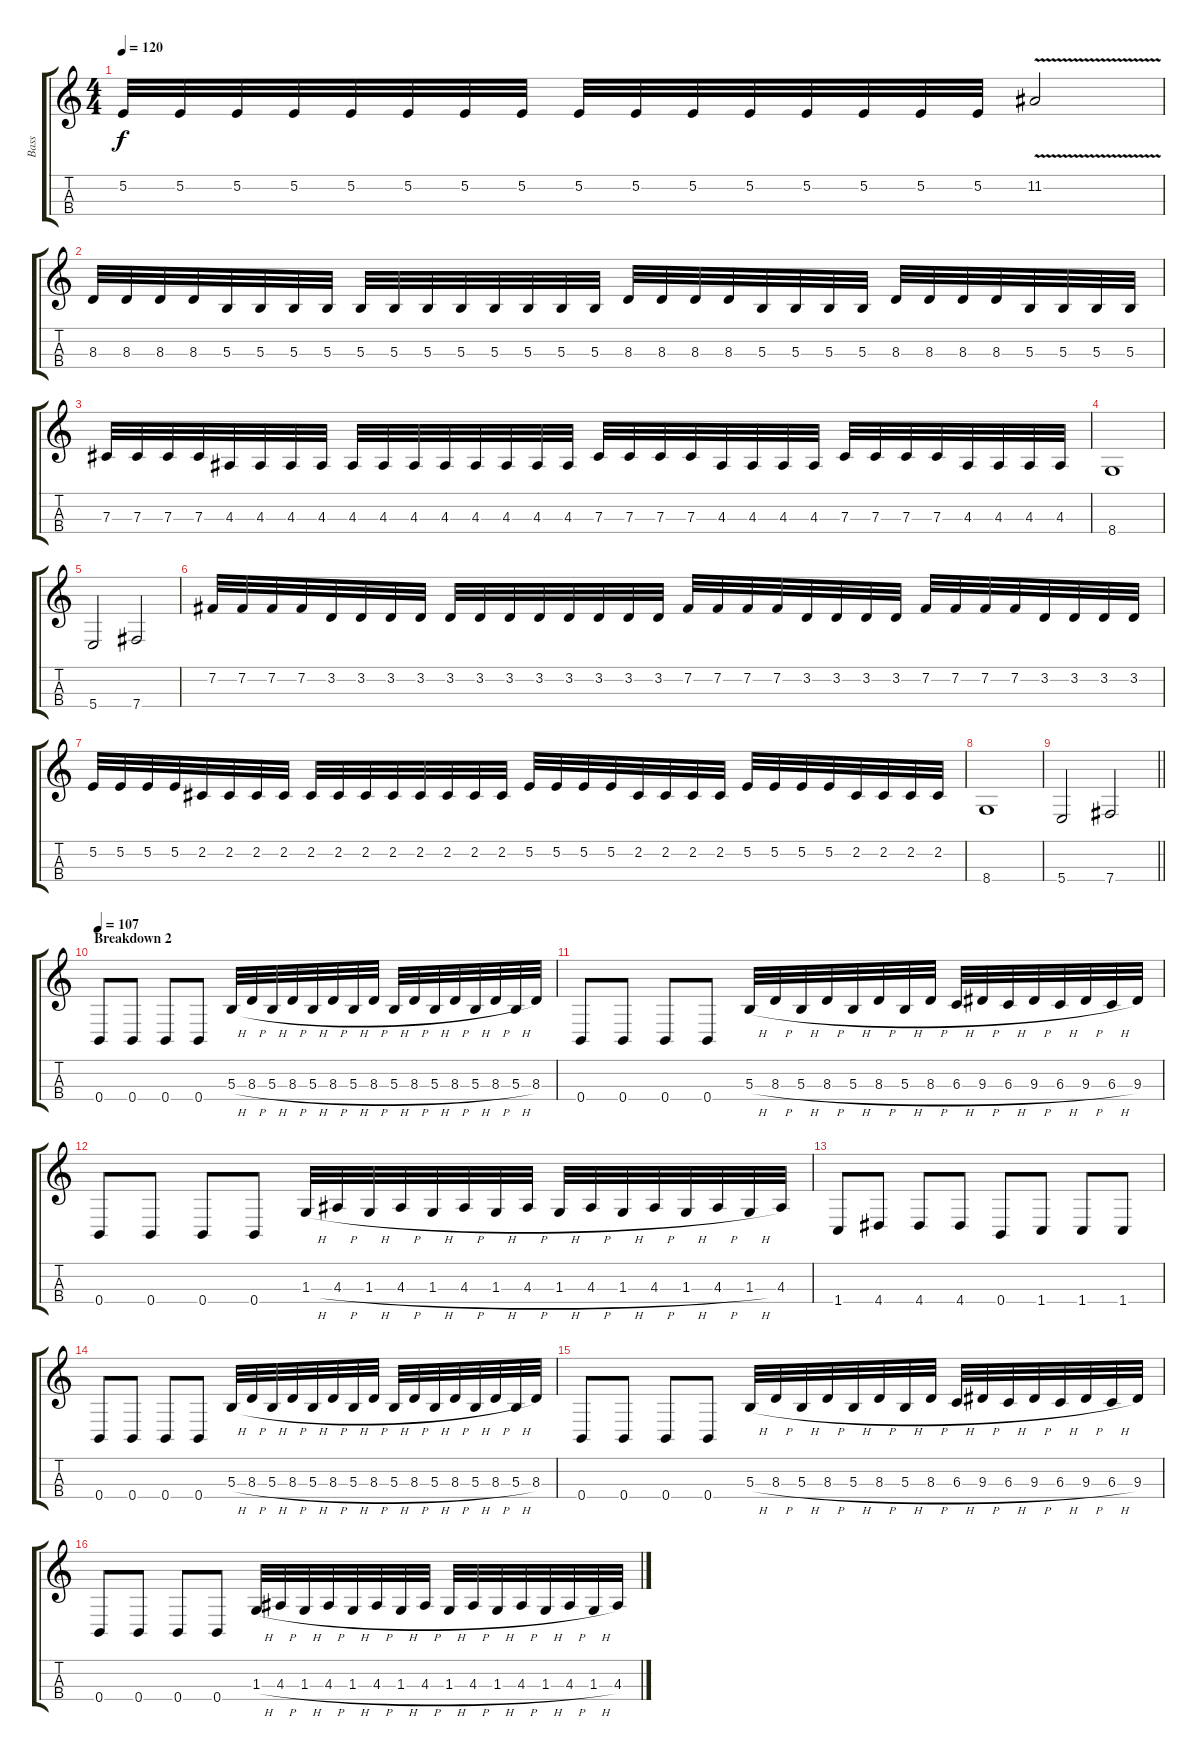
\track ("Bass" "Bass") {instrument electricbassfinger}
\staff {score tabs}
\tuning (E3 B2 Gb2 B1) {hide}
\ts (4 4)
\tempo 120
\clef g2
\ks c
5.2.32{dy f} 5.2.32 5.2.32 5.2.32 5.2.32 5.2.32 5.2.32 5.2.32 5.2.32 5.2.32 5.2.32 5.2.32 5.2.32 5.2.32 5.2.32 5.2.32 11.2{v}.2 |
8.3.32 8.3.32 8.3.32 8.3.32 5.3.32 5.3.32 5.3.32 5.3.32 5.3.32 5.3.32 5.3.32 5.3.32 5.3.32 5.3.32 5.3.32 5.3.32 8.3.32 8.3.32 8.3.32 8.3.32 5.3.32 5.3.32 5.3.32 5.3.32 8.3.32 8.3.32 8.3.32 8.3.32 5.3.32 5.3.32 5.3.32 5.3.32 |
7.3.32 7.3.32 7.3.32 7.3.32 4.3.32 4.3.32 4.3.32 4.3.32 4.3.32 4.3.32 4.3.32 4.3.32 4.3.32 4.3.32 4.3.32 4.3.32 7.3.32 7.3.32 7.3.32 7.3.32 4.3.32 4.3.32 4.3.32 4.3.32 7.3.32 7.3.32 7.3.32 7.3.32 4.3.32 4.3.32 4.3.32 4.3.32 |
8.4.1 |
5.4.2 7.4.2 |
7.2.32 7.2.32 7.2.32 7.2.32 3.2.32 3.2.32 3.2.32 3.2.32 3.2.32 3.2.32 3.2.32 3.2.32 3.2.32 3.2.32 3.2.32 3.2.32 7.2.32 7.2.32 7.2.32 7.2.32 3.2.32 3.2.32 3.2.32 3.2.32 7.2.32 7.2.32 7.2.32 7.2.32 3.2.32 3.2.32 3.2.32 3.2.32 |
5.2.32 5.2.32 5.2.32 5.2.32 2.2.32 2.2.32 2.2.32 2.2.32 2.2.32 2.2.32 2.2.32 2.2.32 2.2.32 2.2.32 2.2.32 2.2.32 5.2.32 5.2.32 5.2.32 5.2.32 2.2.32 2.2.32 2.2.32 2.2.32 5.2.32 5.2.32 5.2.32 5.2.32 2.2.32 2.2.32 2.2.32 2.2.32 |
8.4.1 |
\barLineRight lightlight
5.4.2 7.4.2 |
\section ("" "Breakdown 2")
\tempo 107
0.4.8 0.4.8 0.4.8 0.4.8 5.3{h}.32 8.3{h}.32 5.3{h}.32 8.3{h}.32 5.3{h}.32 8.3{h}.32 5.3{h}.32 8.3{h}.32 5.3{h}.32 8.3{h}.32 5.3{h}.32 8.3{h}.32 5.3{h}.32 8.3{h}.32 5.3{h}.32 8.3.32 |
0.4.8 0.4.8 0.4.8 0.4.8 5.3{h}.32 8.3{h}.32 5.3{h}.32 8.3{h}.32 5.3{h}.32 8.3{h}.32 5.3{h}.32 8.3{h}.32 6.3{h}.32 9.3{h}.32 6.3{h}.32 9.3{h}.32 6.3{h}.32 9.3{h}.32 6.3{h}.32 9.3.32 |
0.4.8 0.4.8 0.4.8 0.4.8 1.3{h}.32 4.3{h}.32 1.3{h}.32 4.3{h}.32 1.3{h}.32 4.3{h}.32 1.3{h}.32 4.3{h}.32 1.3{h}.32 4.3{h}.32 1.3{h}.32 4.3{h}.32 1.3{h}.32 4.3{h}.32 1.3{h}.32 4.3.32 |
1.4.8 4.4.8 4.4.8 4.4.8 0.4.8 1.4.8 1.4.8 1.4.8 |
0.4.8 0.4.8 0.4.8 0.4.8 5.3{h}.32 8.3{h}.32 5.3{h}.32 8.3{h}.32 5.3{h}.32 8.3{h}.32 5.3{h}.32 8.3{h}.32 5.3{h}.32 8.3{h}.32 5.3{h}.32 8.3{h}.32 5.3{h}.32 8.3{h}.32 5.3{h}.32 8.3.32 |
0.4.8 0.4.8 0.4.8 0.4.8 5.3{h}.32 8.3{h}.32 5.3{h}.32 8.3{h}.32 5.3{h}.32 8.3{h}.32 5.3{h}.32 8.3{h}.32 6.3{h}.32 9.3{h}.32 6.3{h}.32 9.3{h}.32 6.3{h}.32 9.3{h}.32 6.3{h}.32 9.3.32 |
0.4.8 0.4.8 0.4.8 0.4.8 1.3{h}.32 4.3{h}.32 1.3{h}.32 4.3{h}.32 1.3{h}.32 4.3{h}.32 1.3{h}.32 4.3{h}.32 1.3{h}.32 4.3{h}.32 1.3{h}.32 4.3{h}.32 1.3{h}.32 4.3{h}.32 1.3{h}.32 4.3.32
